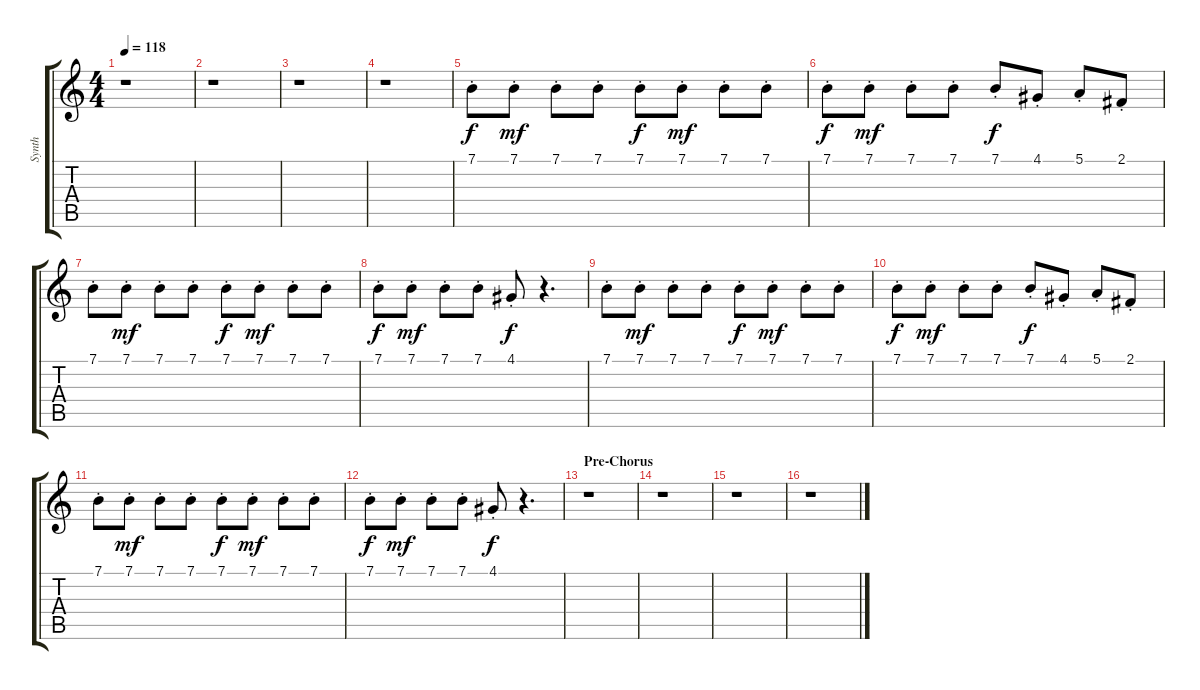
\track ("Synth" "Synth") {instrument synthbrass1}
\staff {score tabs}
\tuning (E4 B3 G3 D3 A2 E2) {hide}
\ts (4 4)
\tempo 118
\clef g2
\ks c
r.1{dy f} |
r.1 |
r.1 |
r.1 |
7.1{st}.8 7.1{st}.8{dy mf} 7.1{st}.8 7.1{st}.8 7.1{st}.8{dy f} 7.1{st}.8{dy mf} 7.1{st}.8 7.1{st}.8 |
7.1{st}.8{dy f} 7.1{st}.8{dy mf} 7.1{st}.8 7.1{st}.8 7.1{st}.8{dy f} 4.1{st}.8 5.1{st}.8 2.1{st}.8 |
7.1{st}.8 7.1{st}.8{dy mf} 7.1{st}.8 7.1{st}.8 7.1{st}.8{dy f} 7.1{st}.8{dy mf} 7.1{st}.8 7.1{st}.8 |
7.1{st}.8{dy f} 7.1{st}.8{dy mf} 7.1{st}.8 7.1{st}.8 4.1{st}.8{dy f} r.4{d} |
7.1{st}.8 7.1{st}.8{dy mf} 7.1{st}.8 7.1{st}.8 7.1{st}.8{dy f} 7.1{st}.8{dy mf} 7.1{st}.8 7.1{st}.8 |
7.1{st}.8{dy f} 7.1{st}.8{dy mf} 7.1{st}.8 7.1{st}.8 7.1{st}.8{dy f} 4.1{st}.8 5.1{st}.8 2.1{st}.8 |
7.1{st}.8 7.1{st}.8{dy mf} 7.1{st}.8 7.1{st}.8 7.1{st}.8{dy f} 7.1{st}.8{dy mf} 7.1{st}.8 7.1{st}.8 |
7.1{st}.8{dy f} 7.1{st}.8{dy mf} 7.1{st}.8 7.1{st}.8 4.1{st}.8{dy f} r.4{d} |
\section ("" "Pre-Chorus")
r.1 |
r.1 |
r.1 |
r.1
